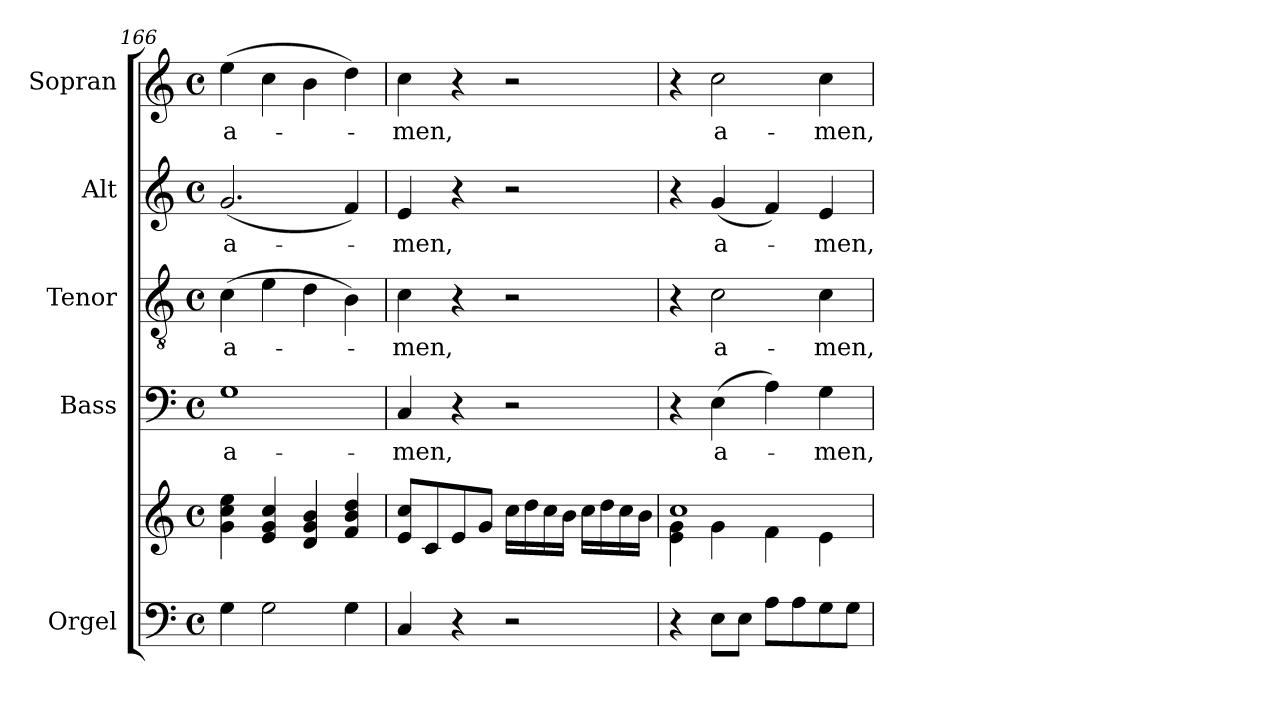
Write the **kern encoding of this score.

**kern	**kern	**kern	**text	**kern	**text	**kern	**text	**kern	**text
*part5	*part5	*part4	*part4	*part3	*part3	*part2	*part2	*part1	*part1
*staff6	*staff5	*staff4	*staff4	*staff3	*staff3	*staff2	*staff2	*staff1	*staff1
*I"Orgel	*	*I"Bass	*	*I"Tenor	*	*I"Alt	*	*I"Sopran	*
*I'Org.	*	*I'B.	*	*I'T.	*	*I'A.	*	*I'S.	*
!!LO:PB:g=z
*clefF4	*clefG2	*clefF4	*	*clefGv2	*	*clefG2	*	*clefG2	*
*k[]	*k[]	*k[]	*	*k[]	*	*k[]	*	*k[]	*
*C:	*C:	*C:	*	*C:	*	*C:	*	*C:	*
*M4/4	*M4/4	*M4/4	*	*M4/4	*	*M4/4	*	*M4/4	*
*met(c)	*met(c)	*met(c)	*	*met(c)	*	*met(c)	*	*met(c)	*
=166	=166	=166	=166	=166	=166	=166	=166	=166	=166
!	!	!	!LO:LY:b	!	!LO:LY:b	!	!LO:LY:b	!	!LO:LY:b
4G\	4g\ 4cc\ 4ee\	1G	a-	(>4c\	a-	(<2.g/	a-	(>4ee\	a-
2G\	4e/ 4g/ 4cc/	.	.	4e\	.	.	.	4cc\	.
.	4d/ 4g/ 4b/	.	.	4d\	.	.	.	4b\	.
4G\	4f/ 4b/ 4dd/	.	.	4B\)	.	4f/)	.	4dd\)	.
=167	=167	=167	=167	=167	=167	=167	=167	=167	=167
!	!	!	!LO:LY:b	!	!LO:LY:b	!	!LO:LY:b	!	!LO:LY:b
4C/	8e/ 8cc/L	4C/	-men,	4c\	-men,	4e/	-men,	4cc\	-men,
.	8c/	.	.	.	.	.	.	.	.
4r	8e/	4r	.	4r	.	4r	.	4r	.
.	8g/J	.	.	.	.	.	.	.	.
2r	16cc\LL	2r	.	2r	.	2r	.	2r	.
.	16dd\	.	.	.	.	.	.	.	.
.	16cc\	.	.	.	.	.	.	.	.
.	16b\JJ	.	.	.	.	.	.	.	.
.	16cc\LL	.	.	.	.	.	.	.	.
.	16dd\	.	.	.	.	.	.	.	.
.	16cc\	.	.	.	.	.	.	.	.
.	16b\JJ	.	.	.	.	.	.	.	.
=168	=168	=168	=168	=168	=168	=168	=168	=168	=168
*	*^	*	*	*	*	*	*	*	*
4r	1cc	4e\ 4g\	4r	.	4r	.	4r	.	4r	.
!	!	!	!	!LO:LY:b	!	!LO:LY:b	!	!LO:LY:b	!	!LO:LY:b
8E\L	.	4g\	(>4E\	a-	2c\	a-	(<4g/	a-	2cc\	a-
8E\J	.	.	.	.	.	.	.	.	.	.
8A\L	.	4f\	4A\)	.	.	.	4f/)	.	.	.
8A\	.	.	.	.	.	.	.	.	.	.
!	!	!	!	!LO:LY:b	!	!LO:LY:b	!	!LO:LY:b	!	!LO:LY:b
8G\	.	4e\	4G\	-men,	4c\	-men,	4e/	-men,	4cc\	-men,
8G\J	.	.	.	.	.	.	.	.	.	.
*	*v	*v	*	*	*	*	*	*	*	*
=	=	=	=	=	=	=	=	=	=
*-	*-	*-	*-	*-	*-	*-	*-	*-	*-
